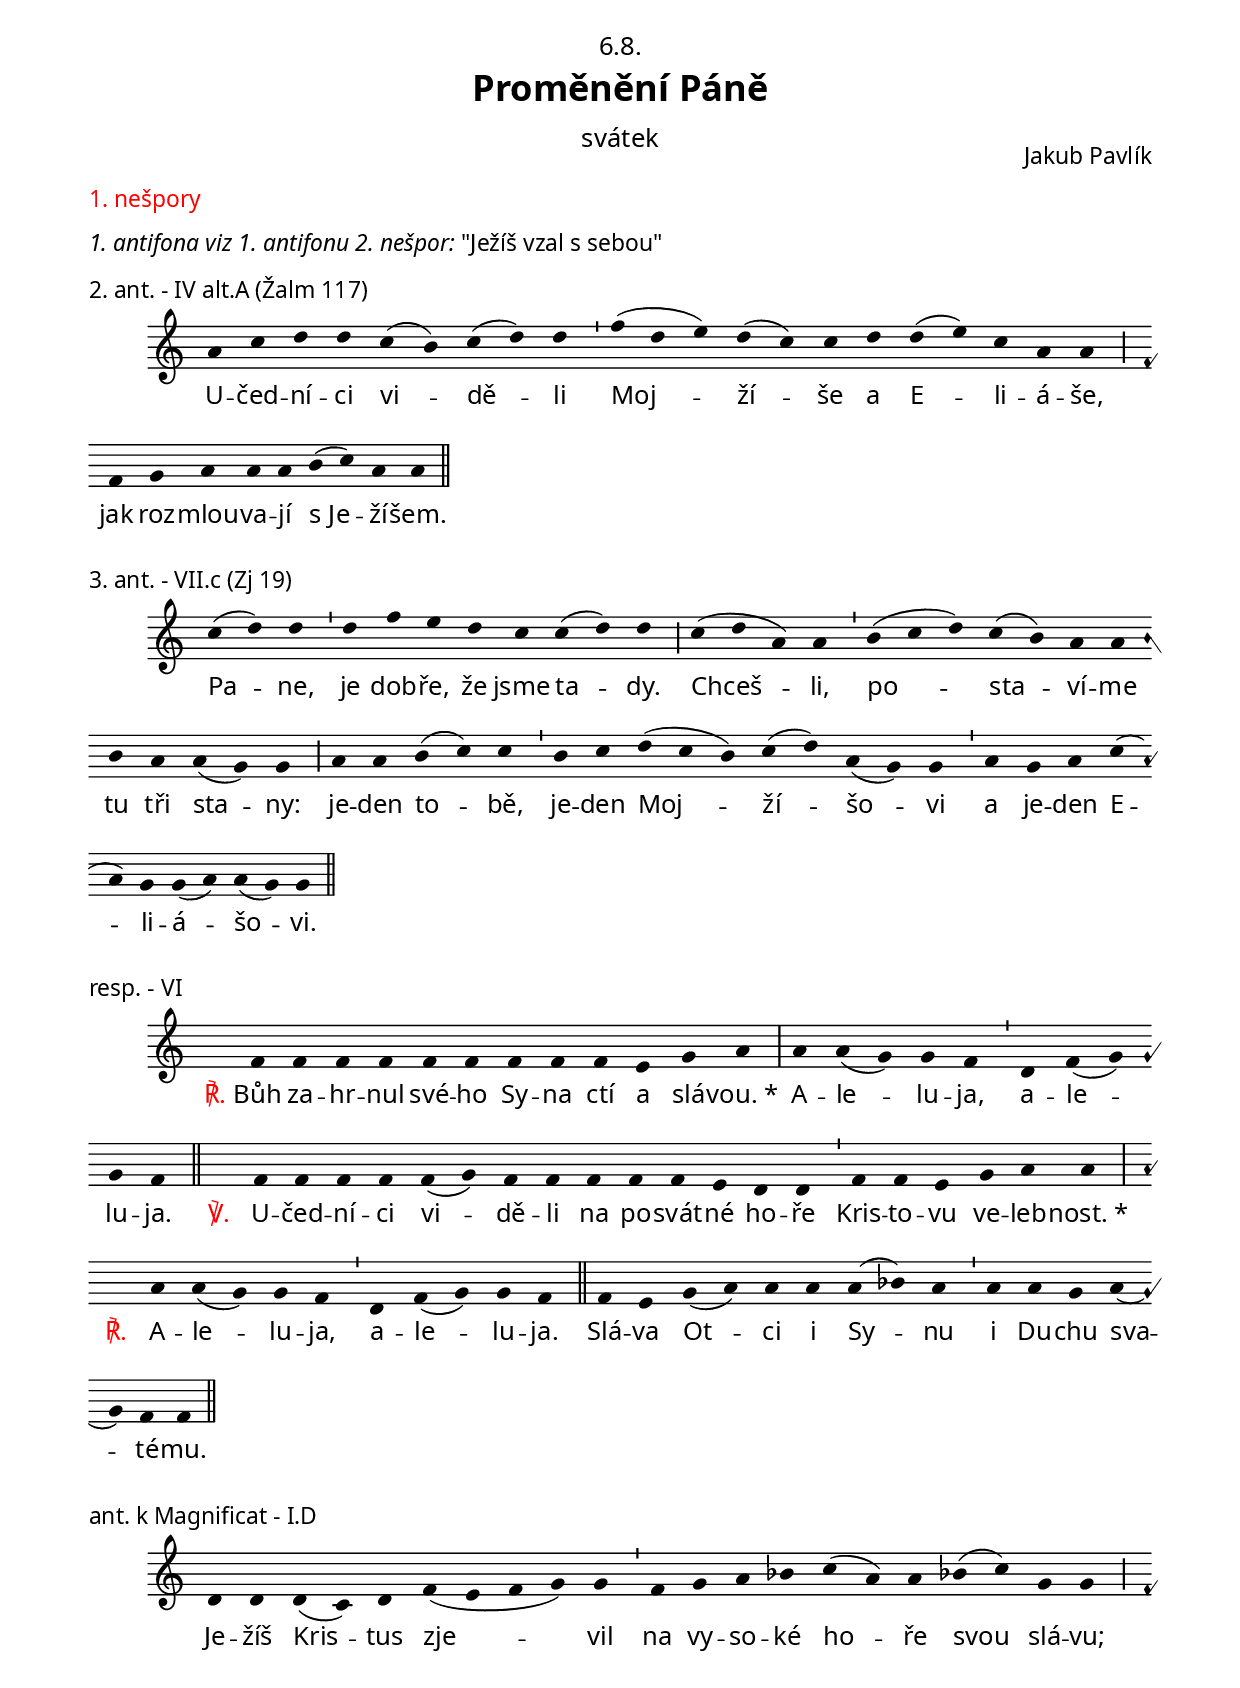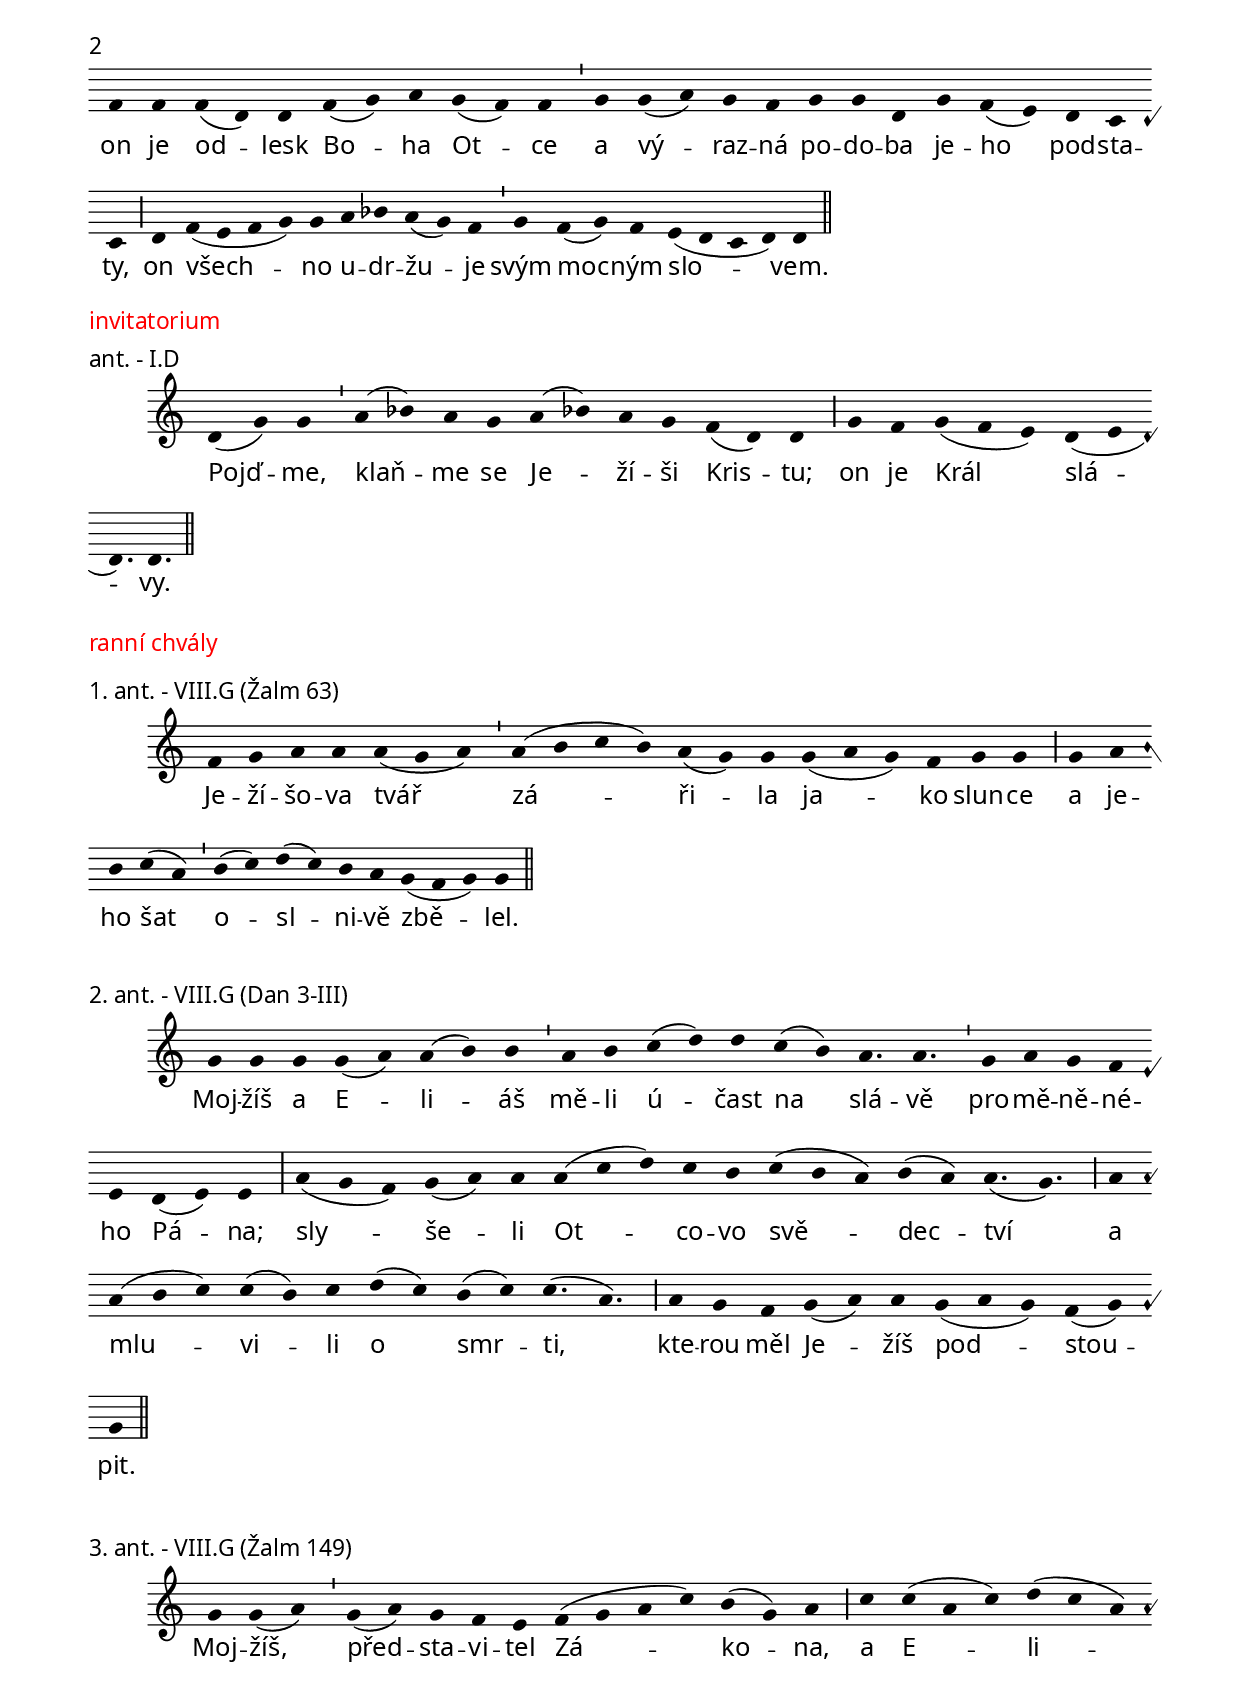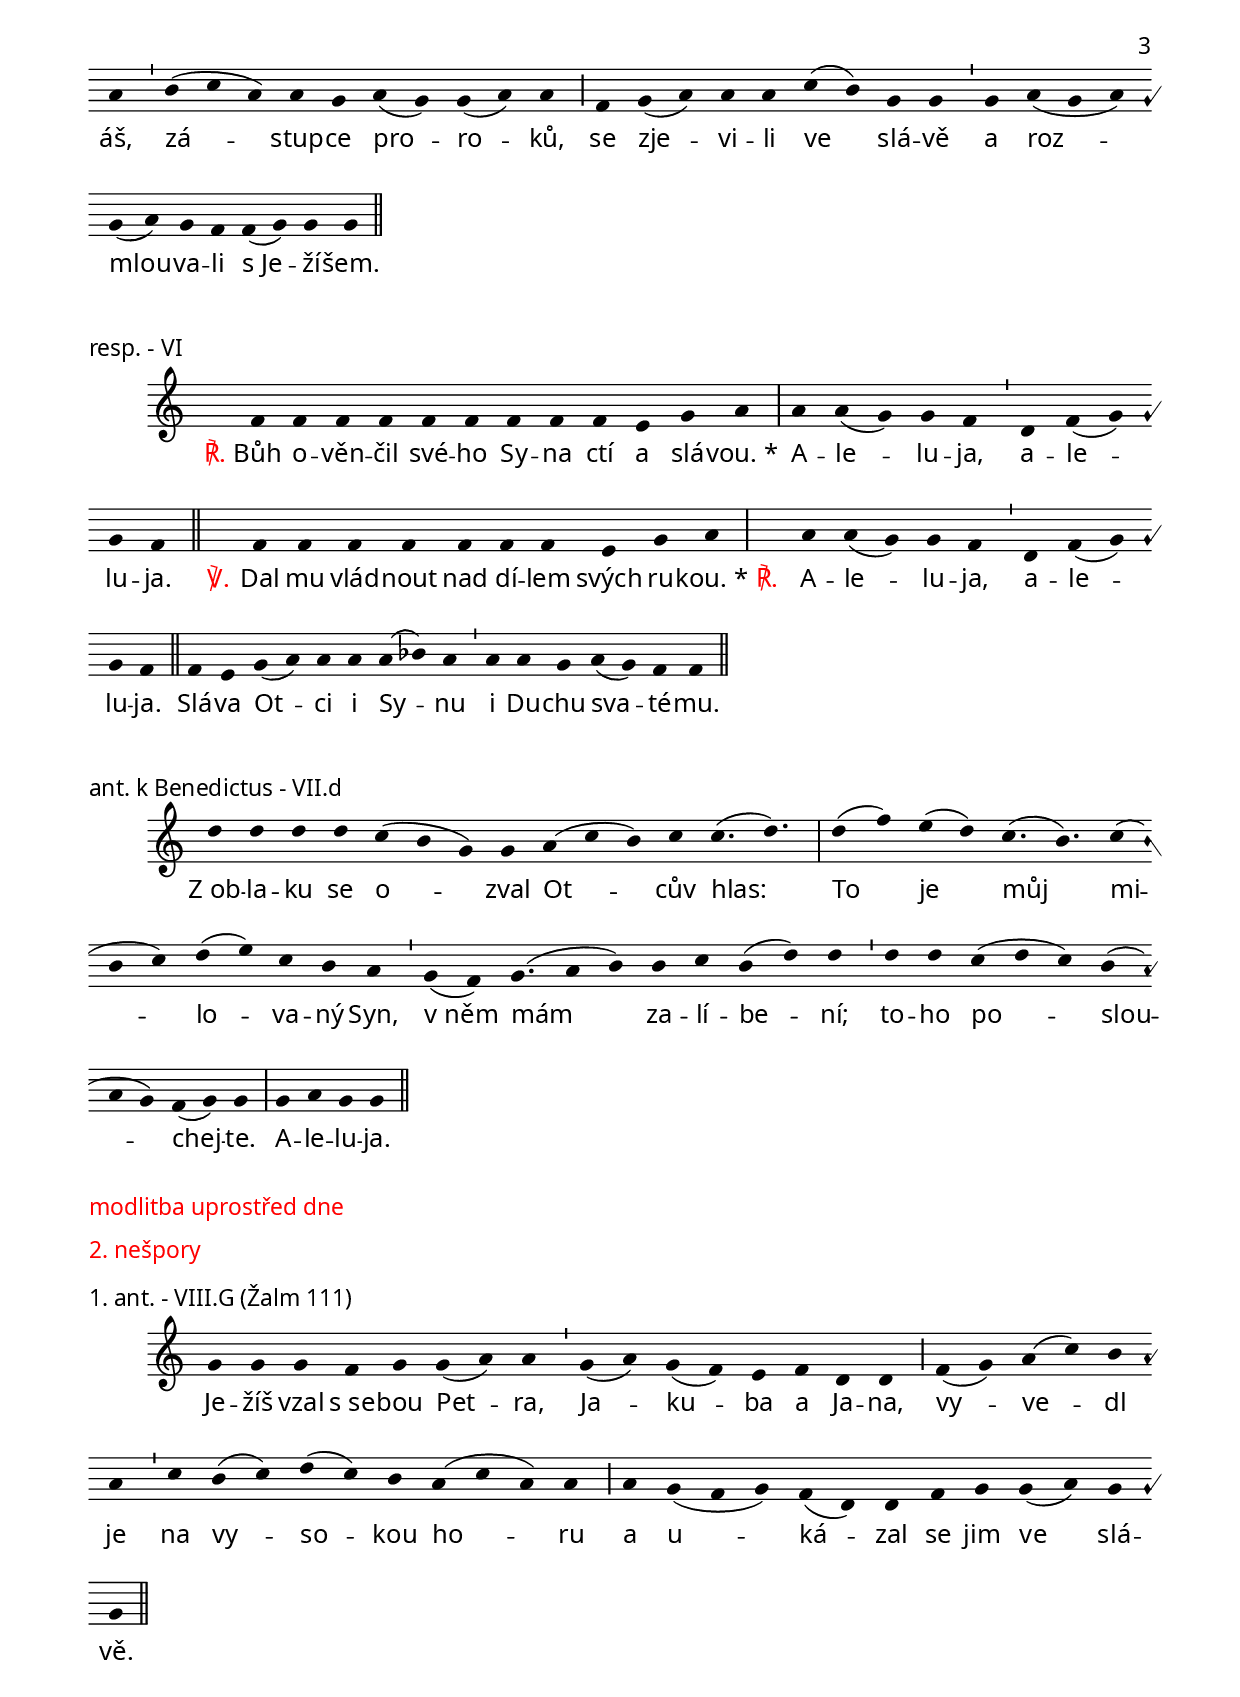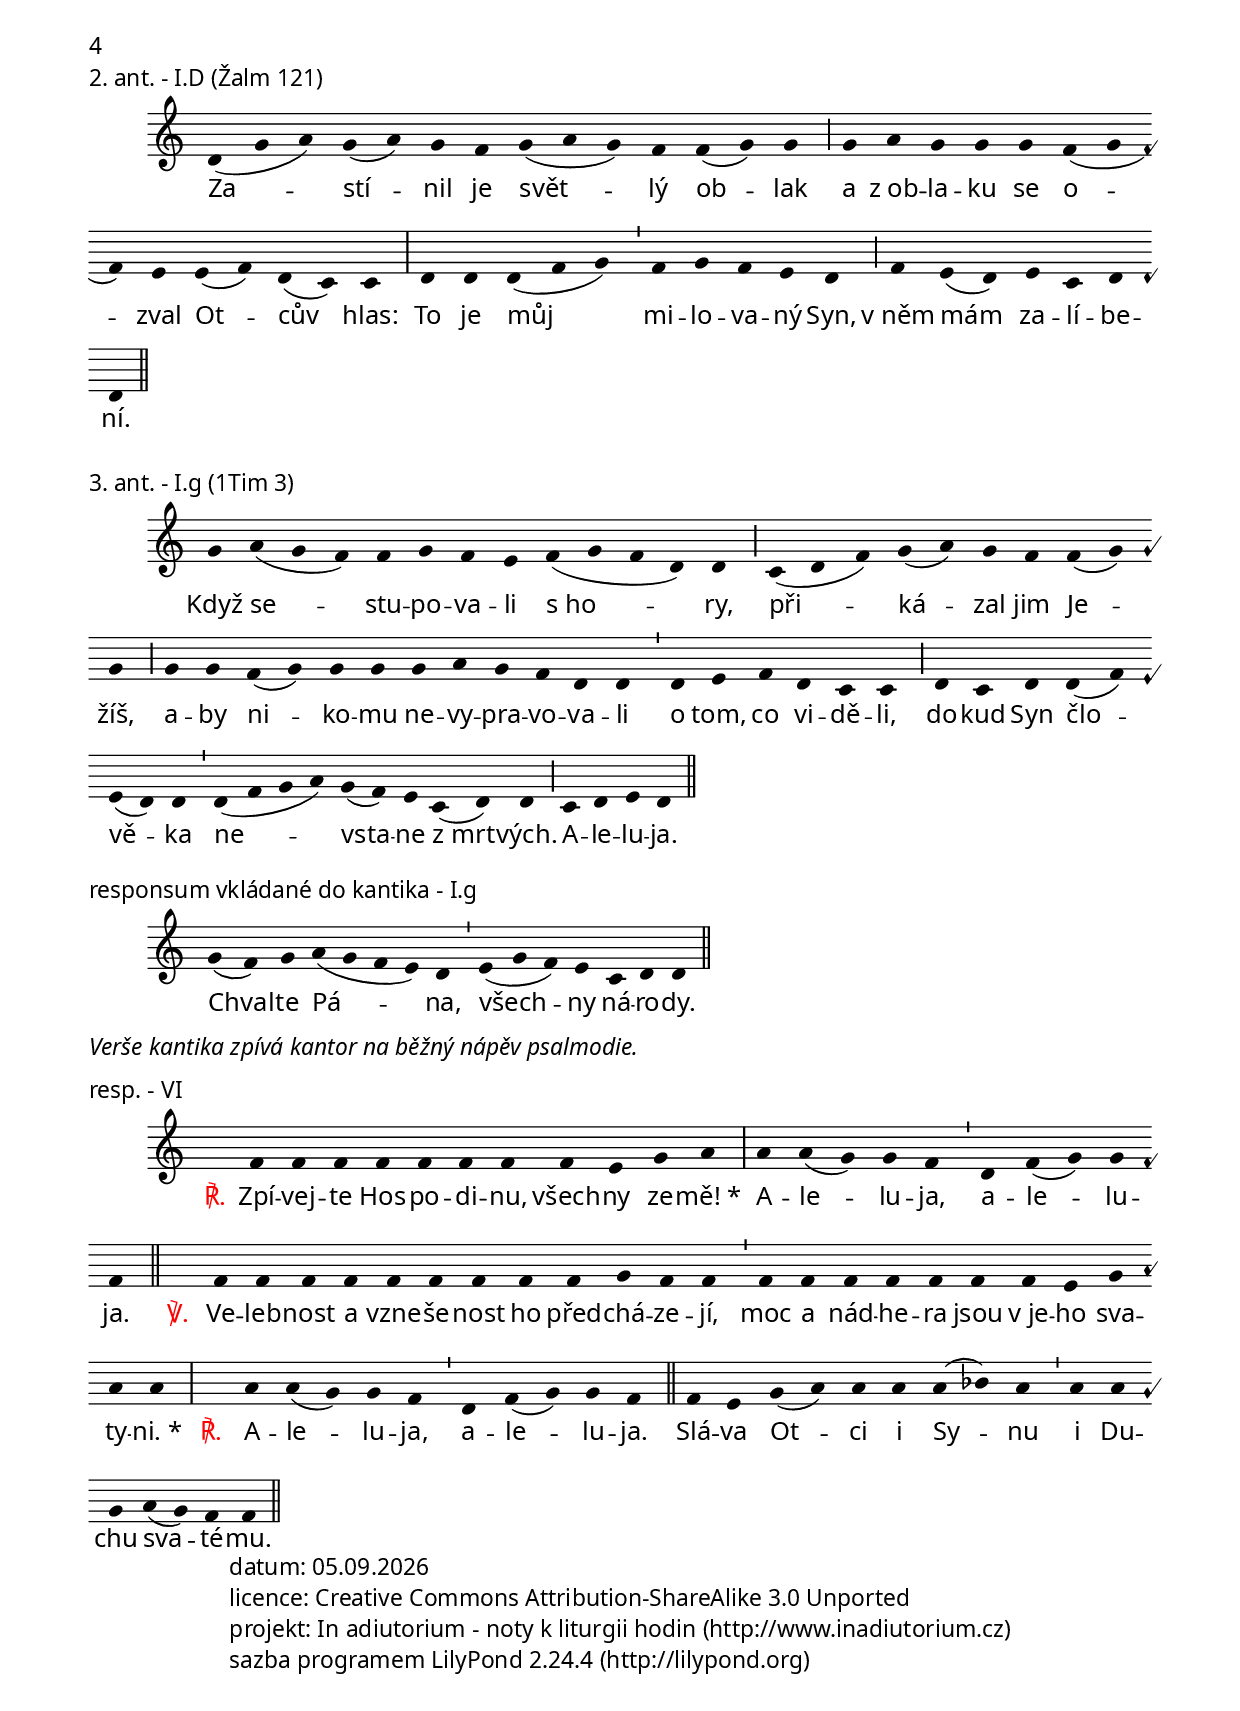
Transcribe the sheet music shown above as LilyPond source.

\version "2.15.37"

\include "../spolecne.ly"
\include "../dilyresponsorii.ly"

\header {
  title = \markup\titleSvatek
            "Proměnění Páně" 
            svátek
            6.8.
  composer = "Jakub Pavlík"
}

\markup {\nadpisHodinka {"1. nešpory"}}

\markup\italic{1. antifona viz 1. antifonu 2. nešpor: \upright{"\"Ježíš vzal s sebou\""}}

\score {
  \relative c'' {
    \choralniRezim
    a c d d c( b) c( d) d \barMin
    f( d e) d( c) c d d( e) c a a \barMaior
    f g a a a b( c) a a \barFinalis
  }
  \addlyrics {
    U -- čed -- ní -- ci vi -- dě -- li 
    Moj -- ží -- še a E -- li -- á -- še,
    jak roz -- mlou -- va -- jí s_Je -- ží -- šem.
  }
  \header {
    quid = "2. ant."
    modus = "IV alt"
    differentia = "A" 
    psalmus = "Žalm 117"
    id = ""
    piece = \markup {\sestavTitulek}
  }
}

\score {
  \relative c'' {
    \choralniRezim
    c4( d) d \barMin d f e d c c( d) d \barMaior
    c( d a) a \barMin b( c d) c( b) a a b a a( g) g \barMaior
    a a b( c) c \barMin b c d( c b) c( d) a( g) g \barMin
    a g a c( a) g g( a) a( g) g \barFinalis
  }
  \addlyrics {
    Pa -- ne, je dob -- ře, že jsme ta -- dy.
    Chceš -- li, po -- sta -- ví -- me tu tři sta -- ny:
    je -- den to -- bě,
    je -- den Moj -- ží -- šo -- vi
    a je -- den E -- li -- á -- šo -- vi.
  }
  \header {
    quid = "3. ant."
    modus = "VII"
    differentia = "c" 
    psalmus = "Zj 19"
    id = ""
    piece = \markup {\sestavTitulek}
  }
}

\score {
  \relative c' {
    \choralniRezim
    
    % R
    \neviditelna f
    f4 f f f f f f f f e g a \barMax
    \respVIalelujaResponsum \barFinalis
    % V
    \neviditelna f
    f4 f f f f( g) f f f f f e d d \barMin f f e g a a \barMax
    % R
    \neviditelna a
    \respVIalelujaResponsum \barFinalis
    % Slava
    \respVIalelujaDoxologie \barFinalis
  }
  \addlyrics {
    \Response Bůh za -- hr -- nul své -- ho Sy -- na ctí a slá -- vou._* \textRespAleluja
    \Verse U -- čed -- ní -- ci vi -- dě -- li na po -- svát -- né ho -- ře
    Kris -- to -- vu ve -- leb -- nost._*
    \Response \textRespAleluja
    \textRespDoxologie
  }
  \header {
    quid = "resp."
    modus = "VI"
    id = ""
    piece = \markup {\sestavTitulekResp}
  }
} 

\score {
  \relative c' {
    \choralniRezim
    d4 d d( c) d f( e f g) g \barMin f g a bes c( a) a bes( c) g g \barMaior
    f f f( d) d f( g) a g( f) f \barMin
    g g( a) g f g g d g f( e) d c c \barMaior
    d f( e f g) g a bes a( g) f \barMin g f( g) f e( d c d) d \barFinalis
  }
  \addlyrics {
    Je -- žíš Kris -- tus zje -- vil na vy -- so -- ké ho -- ře svou slá -- vu;
    on je od -- lesk Bo -- ha Ot -- ce
    a vý -- raz -- ná po -- do -- ba je -- ho pod -- sta -- ty,
    on všech -- no u -- dr -- žu -- je svým moc -- ným slo -- vem.
  }
  \header {
    quid = "ant. k Magnificat"
    modus = "I"
    differentia = "D" 
    psalmus = ""
    id = ""
    piece = \markup {\sestavTitulekBezZalmu}
  }
}

\markup {\nadpisHodinka {"invitatorium"}}

\score {
  \relative c' {
    \choralniRezim
    d4( g) g \barMin a( bes) a g a( bes) a g f( d) d \barMaior
    g f g( f e) d( e d4.) d \barFinalis
  }
  \addlyrics {
    Pojď -- me, klaň -- me se Je -- ží -- ši Kris -- tu;
    on je Král slá -- vy.
  }
  \header {
    quid = "ant."
    modus = "I"
    differentia = "D" 
    psalmus = ""
    id = ""
    fons = "melodie z invitatoria slavnosti Krista Krále; text upraven"
    piece = \markup {\sestavTitulekBezZalmu}
  }
}

\markup {\nadpisHodinka {"ranní chvály"}}

\score {
  \relative c' {
    \choralniRezim
    f4 g a a a( g a) \barMin a( b c b) a( g) g g( a g) f g g \barMaior
    g a b c( a) \barMin b( c) d( c) b a g( f g) g \barFinalis
  }
  \addlyrics {
    Je -- ží -- šo -- va tvář zá -- ři -- la ja -- ko slun -- ce
    a je -- ho šat o -- sl -- ni -- vě zbě -- lel.
  }
  \header {
    quid = "1. ant."
    modus = "VIII"
    differentia = "G" 
    psalmus = "Žalm 63"
    id = ""
    piece = \markup {\sestavTitulek}
  }
}

\score {
  \relative c'' {
    \choralniRezim
    g4 g g g( a) a( b) b \barMin 
    a b c( d) d c( b) a4. a \barMin g4 a g f e d( e) e \barMax
    a( g f) g( a) a a( c d) c b c( b a) b( a) a4.( g) \barMaior
    a4 a( b c) c( b) c d( c) b( c) c4.( a) \barMaior
    a4 g f g( a) a g( a g) f( g) g \barFinalis
  }
  \addlyrics {
    Moj -- žíš a E -- li -- áš 
    mě -- li ú -- čast na slá -- vě 
    pro -- mě -- ně -- né -- ho Pá -- na;
    sly -- še -- li Ot -- co -- vo svě -- dec -- tví
    a mlu -- vi -- li o smr -- ti,
    kte -- rou měl Je -- žíš pod -- stou -- pit.
  }
  \header {
    quid = "2. ant."
    modus = "VIII"
    differentia = "G" 
    psalmus = "Dan 3-III"
    id = ""
    piece = \markup {\sestavTitulek}
  }
}

\score {
  \relative c'' {
    \choralniRezim
    g4 g( a) \barMin g( a) g f e f( g a c) b( g) a \barMaior
    c c( a c) d( c a) a \barMin b( c a) a g a( g) g( a) a \barMaior
    f g( a) a a c( b) g g \barMin
    g a( g a) g( a) g f f( g) g g \barFinalis
  }
  \addlyrics {
    Moj -- žíš, před -- sta -- vi -- tel Zá -- ko -- na,
    a E -- li -- áš, zá -- stup -- ce pro -- ro -- ků,
    se zje -- vi -- li ve slá -- vě
    a roz -- mlou -- va -- li s_Je -- ží -- šem.
  }
  \header {
    quid = "3. ant."
    modus = "VIII"
    differentia = "G" 
    psalmus = "Žalm 149"
    id = ""
    piece = \markup {\sestavTitulek}
  }
}

\score {
  \relative c' {
    \choralniRezim
    
    % R
    \neviditelna f
    f4 f f f f f f f f e g a \barMax
    \respVIalelujaResponsum \barFinalis
    % V
    \neviditelna f
    f4 f f f f f f e g a \barMax
    % R
    \neviditelna a
    \respVIalelujaResponsum \barFinalis
    % Slava
    \respVIalelujaDoxologie \barFinalis
  }
  \addlyrics {
    \Response Bůh o -- věn -- čil své -- ho Sy -- na ctí a slá -- vou._* \textRespAleluja
    \Verse Dal mu vlád -- nout nad dí -- lem svých ru -- kou._*
    \Response \textRespAleluja
    \textRespDoxologie
  }
  \header {
    quid = "resp."
    modus = "VI"
    id = ""
    piece = \markup {\sestavTitulekResp}
  }
} 

\score {
  \relative c'' {
    \choralniRezim
    d4 d d d c( b g) g a( c b) c c4.( d) \barMax
    d4( f) e( d) c4.( b) c4( b c) d( e) c b a \barMin
    g4( f) g4.( a4 b) b c b( d) d \barMin
    d d c( d c) b( a g) f( g) g \barMax
    g a g g \barFinalis
  }
  \addlyrics {
    Z_ob -- la -- ku se o -- zval Ot -- cův hlas:
    To je můj mi -- lo -- va -- ný Syn,
    v_něm mám za -- lí -- be -- ní;
    to -- ho po -- slou -- chej -- te.
    A -- le -- lu -- ja.
  }
  \header {
    quid = "ant. k Benedictus"
    modus = "VII"
    differentia = "d" 
    psalmus = ""
    fons = "Křtu Páně, 2. nešp., 1. ant."
    piece = \markup {\sestavTitulekBezZalmu}
  }
}

\markup {\nadpisHodinka {"modlitba uprostřed dne"}}

\score {
  \relative c' {
    \choralniRezim
    
  }
  \addlyrics {
    Je -- žíš se u -- ká -- zal ve slá -- vě
    me -- zi Moj -- ží -- šem a E -- li -- á -- šem,
    a -- by měl svě -- dec -- tví Zá -- ko -- na a pro -- ro -- ků.
  }
  \header {
    quid = "ant. dopoledne"
    modus = ""
    differentia = "" 
    psalmus = ""
    id = ""
    piece = \markup {\sestavTitulekBezZalmu}
  }
}

\score {
  \relative c' {
    \choralniRezim
    
  }
  \addlyrics {
    Náš spa -- si -- tel Je -- žíš Kris -- tus
    nám v_e -- van -- ge -- li -- u při -- ne -- sl svět -- lo ne -- po -- mí -- je -- jí -- cí -- ho ži -- vo -- ta.
  }
  \header {
    quid = "ant. v poledne"
    modus = ""
    differentia = "" 
    psalmus = ""
    id = ""
    piece = \markup {\sestavTitulekBezZalmu}
  }
}

\score {
  \relative c' {
    \choralniRezim
    
  }
  \addlyrics {
    Když u -- čed -- ní -- ci u -- sly -- še -- li hlas z_ob -- la -- ku,
    pad -- li na tvář k_ze -- mi
    a vel -- mi se bá -- li.
  }
  \header {
    quid = "ant. odpoledne"
    modus = ""
    differentia = "" 
    psalmus = ""
    id = ""
    piece = \markup {\sestavTitulekBezZalmu}
  }
}

\markup {\nadpisHodinka {"2. nešpory"}}

\score {
  \relative c'' {
    \choralniRezim
    g4 g g f g g( a) a \barMin g( a) g( f) e f d d \barMaior
    f( g) a( c) b a \barMin c b( c) d( c) b a( c a) a \barMaior
    a g( f g) f( d) d f g g( a) g g \barFinalis
  }
  \addlyrics {
    Je -- žíš vzal s_se -- bou Pet -- ra, Ja -- ku -- ba a Ja -- na,
    vy -- ve -- dl je na vy -- so -- kou ho -- ru
    a u -- ká -- zal se jim ve slá -- vě.
  }
  \header {
    quid = "1. ant."
    modus = "VIII"
    differentia = "G" 
    psalmus = "Žalm 111"
    id = ""
    piece = \markup {\sestavTitulek}
  }
}

\score {
  \relative c' {
    \choralniRezim
    d4( g a) g( a) g f g( a g) f f( g) g \barMaior
    g a g g g f( g f) e e( f) d( c) c \barMax
    d d d( f g) \barMin f g f e d \barMaior
    f e( d) e c d d \barFinalis
  }
  \addlyrics {
    Za -- stí -- nil je svět -- lý ob -- lak
    a z_ob -- la -- ku se o -- zval Ot -- cův hlas:
    To je můj mi -- lo -- va -- ný Syn,
    v_něm mám za -- lí -- be -- ní.
  }
  \header {
    quid = "2. ant."
    modus = "I"
    differentia = "D" 
    psalmus = "Žalm 121"
    id = ""
    piece = \markup {\sestavTitulek}
  }
}

\score {
  \relative c'' {
    \choralniRezim
    g4 a( g f) f g f e f( g f d) d \barMaior
    c( d f) g( a) g f f( g) g \barMaior
    g g f( g) g g g a g f d d \barMin d e f d c c \barMaior
    d c d d( f) e( d) d \barMin d( f g a) g( f) e c( d) d \barMaior
    c d e d \barFinalis
  }
  \addlyrics {
    Když se -- stu -- po -- va -- li s_ho -- ry,
    při -- ká -- zal jim Je -- žíš,
    a -- by ni -- ko -- mu ne -- vy -- pra -- vo -- va -- li o tom, co vi -- dě -- li,
    do -- kud Syn člo -- vě -- ka ne -- vsta -- ne z_mrt -- vých.
    A -- le -- lu -- ja.
  }
  \header {
    quid = "3. ant."
    modus = "I"
    differentia = "g" 
    psalmus = "1Tim 3"
    id = ""
    piece = \markup {\sestavTitulek}
  }
}

\score {
  \relative c'' {
    \choralniRezim
    g4( f) g a( g f e) d \barMin
    e( g f) e c d d \barFinalis
  }
  \addlyrics {
    Chval -- te Pá -- na,
    všech -- ny ná -- ro -- dy.
  }
  \header {
    quid = "responsum vkládané do kantika"
    modus = "I"
    differentia = "g" 
    psalmus = ""
    id = ""
    piece = \markup {\sestavTitulekBezZalmu}
  }
}

\markup\italic{Verše kantika zpívá kantor na běžný nápěv psalmodie.}

\score {
  \relative c' {
    \choralniRezim
    
    % R
    \neviditelna f
    f4 f f f f f f f e g a \barMax
    \respVIalelujaResponsum \barFinalis
    % V
    \neviditelna f
    f4 f f f f f f f f g f f \barMin
    f f f f f f f e g a a \barMax
    % R
    \neviditelna a
    \respVIalelujaResponsum \barFinalis
    % Slava
    \respVIalelujaDoxologie \barFinalis
  }
  \addlyrics {
    \Response Zpí -- vej -- te Hos -- po -- di -- nu, všech -- ny ze -- mě!_* \textRespAleluja
    \Verse Ve -- leb -- nost a vzne -- še -- nost ho před -- chá -- ze -- jí,
    moc a nád -- he -- ra jsou v_je -- ho sva -- ty -- ni._*
    \Response \textRespAleluja
    \textRespDoxologie
  }
  \header {
    quid = "resp."
    modus = "VI"
    id = ""
    piece = \markup {\sestavTitulekResp}
  }
} 

\score {
  \relative c' {
    \choralniRezim
    
  }
  \addlyrics {
    Když u -- čed -- ní -- ci u -- sly -- še -- li hlas z_ob -- la -- ku,
    pad -- li tvá -- ří k_ze -- mi
    a vel -- mi se bá -- li.
    Je -- žíš při -- stou -- pil, do -- tkl se jich a ře -- kl jim:
    Vstaň -- te, ne -- boj -- te se!
    A -- le -- lu -- ja.
  }
  \header {
    quid = "ant. k Magnificat"
    modus = ""
    differentia = "" 
    psalmus = ""
    id = ""
    piece = \markup {\sestavTitulekBezZalmu}
  }
}